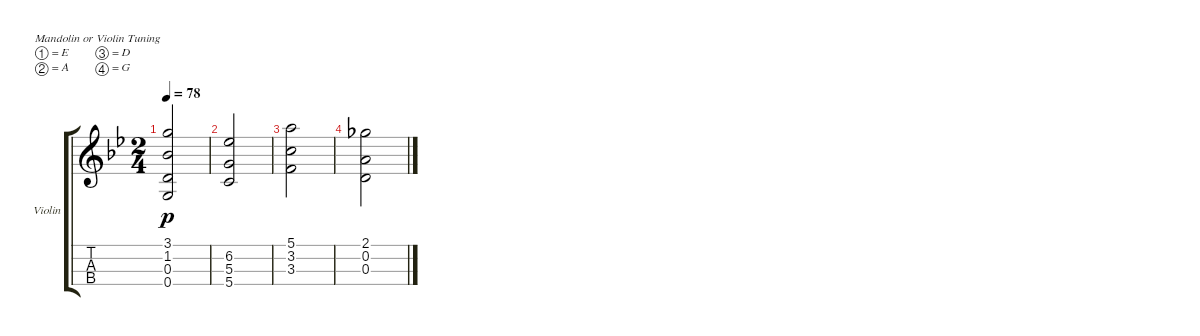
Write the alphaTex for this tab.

\defaultSystemsLayout 4
\bracketExtendMode groupsimilarinstruments
\firstSystemTrackNameOrientation horizontal
\otherSystemsTrackNameOrientation horizontal
\track ("Света" "Violin") {instrument violin}
\staff {score tabs}
\tuning (E5 A4 D4 G3)
\ts (2 4)
\tempo 78
\clef g2
\ks gminor
(0.4 0.3 1.2 3.1).2{dy p} |
(5.4 5.3 6.2).2 |
(3.3 3.2 5.1).2 |
(0.3 0.2 2.1).2
